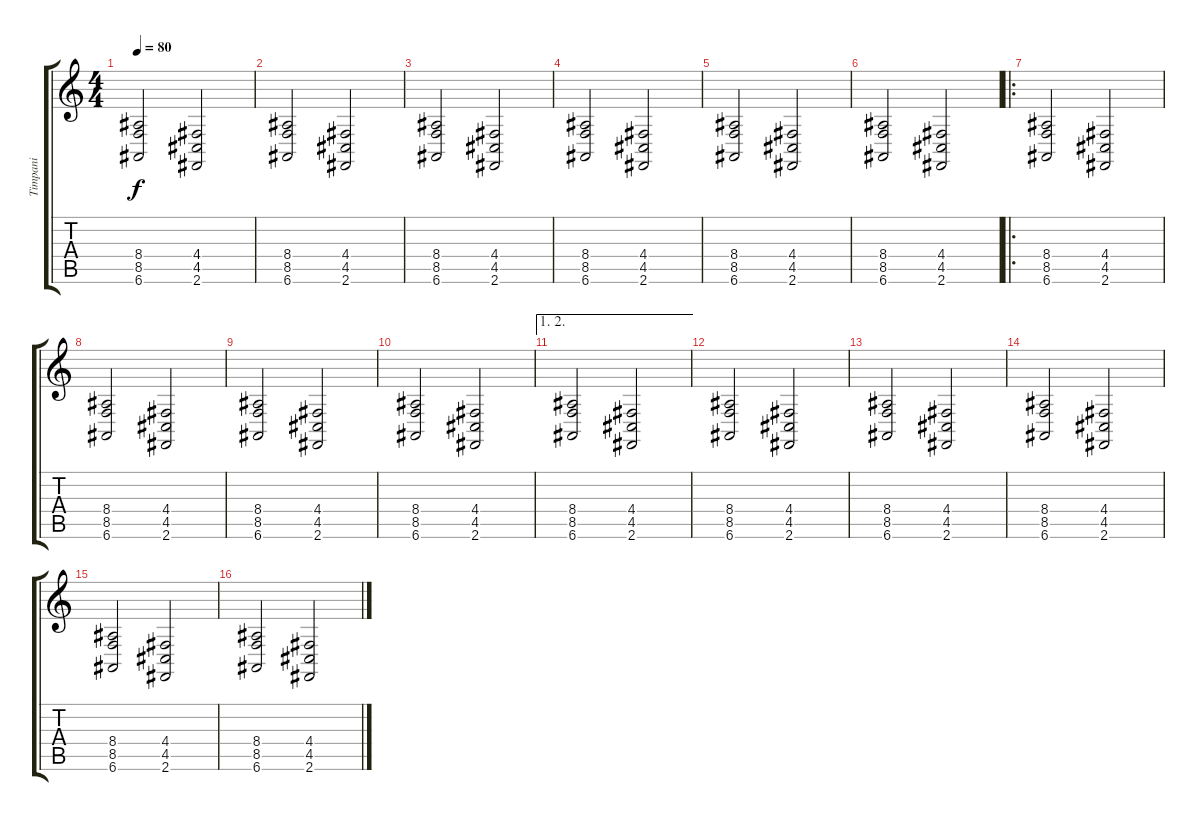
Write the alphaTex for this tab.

\track ("Timpani" "Timpani") {instrument timpani}
\staff {score tabs}
\tuning (E4 B3 G3 D3 A2 E2) {hide}
\ts (4 4)
\tempo 80
\clef g2
\ks c
(8.4 8.5 6.6).2{dy f instrument timpani} (4.4 4.5 2.6).2 |
(8.4 8.5 6.6).2 (4.4 4.5 2.6).2 |
(8.4 8.5 6.6).2 (4.4 4.5 2.6).2 |
(8.4 8.5 6.6).2 (4.4 4.5 2.6).2 |
(8.4 8.5 6.6).2 (4.4 4.5 2.6).2 |
(8.4 8.5 6.6).2 (4.4 4.5 2.6).2 |
\ro
(8.4 8.5 6.6).2 (4.4 4.5 2.6).2 |
(8.4 8.5 6.6).2 (4.4 4.5 2.6).2 |
(8.4 8.5 6.6).2 (4.4 4.5 2.6).2 |
(8.4 8.5 6.6).2 (4.4 4.5 2.6).2 |
\ae (1 2)
(8.4 8.5 6.6).2 (4.4 4.5 2.6).2 |
(8.4 8.5 6.6).2 (4.4 4.5 2.6).2 |
(8.4 8.5 6.6).2 (4.4 4.5 2.6).2 |
(8.4 8.5 6.6).2 (4.4 4.5 2.6).2 |
(8.4 8.5 6.6).2 (4.4 4.5 2.6).2 |
(8.4 8.5 6.6).2 (4.4 4.5 2.6).2
